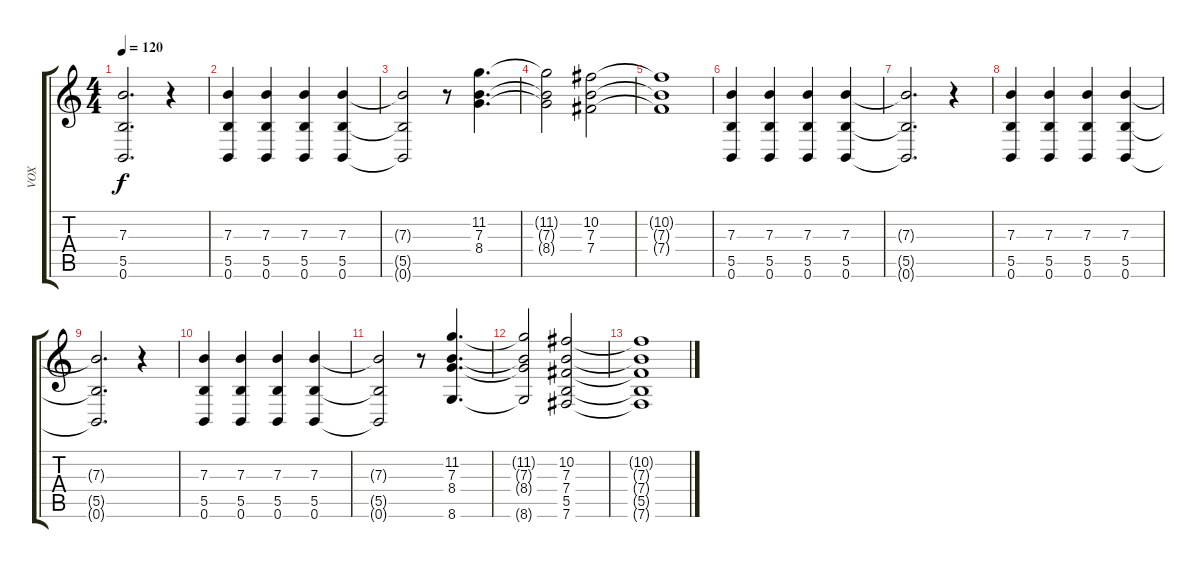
\track ("VOX" "VOX") {instrument acousticgrandpiano}
\staff {score tabs}
\tuning (Db5 Ab4 E4 B3 Gb3 B2) {hide}
\ts (4 4)
\tempo 120
\clef g2
\ks c
(7.3{t} 5.5{t} 0.6{t}).2{d dy f} r.4 |
(7.3 5.5 0.6).4 (7.3 5.5 0.6).4 (7.3 5.5 0.6).4 (7.3 5.5 0.6).4 |
(7.3{t} 5.5{t} 0.6{t}).2 r.8 (11.2 7.3 8.4).4{d} |
(11.2{t} 7.3{t} 8.4{t}).2 (10.2 7.3 7.4).2 |
(10.2{t} 7.3{t} 7.4{t}).1 |
(7.3 5.5 0.6).4 (7.3 5.5 0.6).4 (7.3 5.5 0.6).4 (7.3 5.5 0.6).4 |
(7.3{t} 5.5{t} 0.6{t}).2{d} r.4 |
(7.3 5.5 0.6).4 (7.3 5.5 0.6).4 (7.3 5.5 0.6).4 (7.3 5.5 0.6).4 |
(7.3{t} 5.5{t} 0.6{t}).2{d} r.4 |
(7.3 5.5 0.6).4 (7.3 5.5 0.6).4 (7.3 5.5 0.6).4 (7.3 5.5 0.6).4 |
(7.3{t} 5.5{t} 0.6{t}).2 r.8 (11.2 7.3 8.4 8.6).4{d} |
(11.2{t} 7.3{t} 8.4{t} 8.6{t}).2 (10.2 7.3 7.4 5.5 7.6).2 |
(10.2{t} 7.3{t} 7.4{t} 5.5{t} 7.6{t}).1
